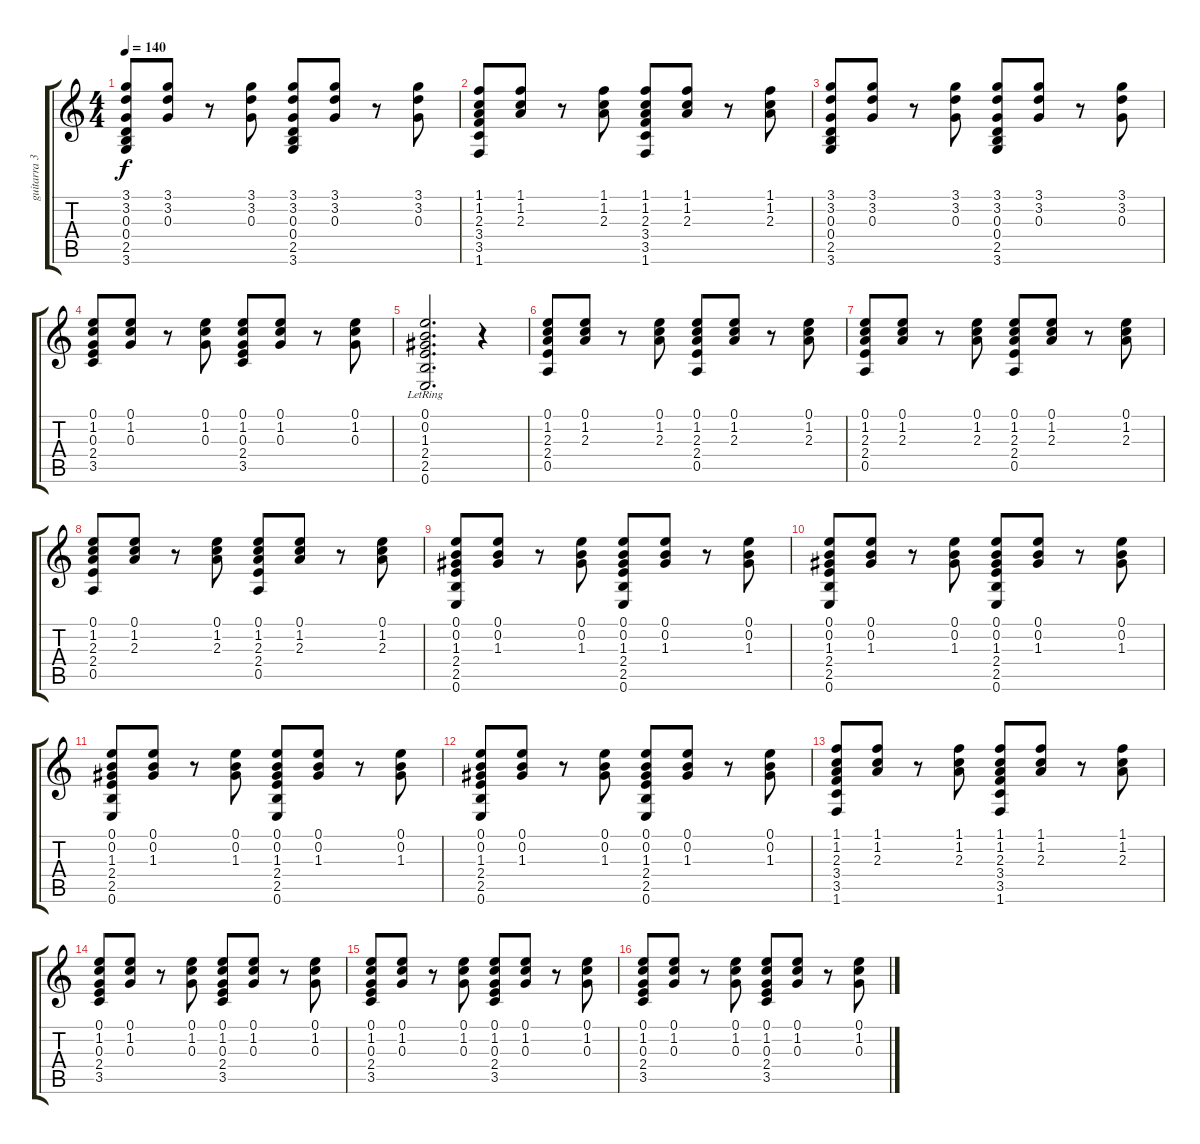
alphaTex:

\track ("guitarra 3  Acustica " "guitarra 3") {instrument acousticguitarsteel}
\staff {score tabs}
\tuning (E4 B3 G3 D3 A2 E2) {hide}
\ts (4 4)
\tempo 140
\clef g2
\ks c
(3.1 3.2 0.3 0.4 2.5 3.6).8{dy f} (3.1 3.2 0.3).8 r.8 (3.1 3.2 0.3).8 (3.1 3.2 0.3 0.4 2.5 3.6).8 (3.1 3.2 0.3).8 r.8 (3.1 3.2 0.3).8 |
(1.1 1.2 2.3 3.4 3.5 1.6).8 (1.1 1.2 2.3).8 r.8 (1.1 1.2 2.3).8 (1.1 1.2 2.3 3.4 3.5 1.6).8 (1.1 1.2 2.3).8 r.8 (1.1 1.2 2.3).8 |
(3.1 3.2 0.3 0.4 2.5 3.6).8 (3.1 3.2 0.3).8 r.8 (3.1 3.2 0.3).8 (3.1 3.2 0.3 0.4 2.5 3.6).8 (3.1 3.2 0.3).8 r.8 (3.1 3.2 0.3).8 |
(0.1 1.2 0.3 2.4 3.5).8 (0.1 1.2 0.3).8 r.8 (0.1 1.2 0.3).8 (0.1 1.2 0.3 2.4 3.5).8 (0.1 1.2 0.3).8 r.8 (0.1 1.2 0.3).8 |
(0.1{lr} 0.2{lr} 1.3{lr} 2.4{lr} 2.5{lr} 0.6{lr}).2{d} r.4 |
(0.1 1.2 2.3 2.4 0.5).8 (0.1 1.2 2.3).8 r.8 (0.1 1.2 2.3).8 (0.1 1.2 2.3 2.4 0.5).8 (0.1 1.2 2.3).8 r.8 (0.1 1.2 2.3).8 |
(0.1 1.2 2.3 2.4 0.5).8 (0.1 1.2 2.3).8 r.8 (0.1 1.2 2.3).8 (0.1 1.2 2.3 2.4 0.5).8 (0.1 1.2 2.3).8 r.8 (0.1 1.2 2.3).8 |
(0.1 1.2 2.3 2.4 0.5).8 (0.1 1.2 2.3).8 r.8 (0.1 1.2 2.3).8 (0.1 1.2 2.3 2.4 0.5).8 (0.1 1.2 2.3).8 r.8 (0.1 1.2 2.3).8 |
(0.1 0.2 1.3 2.4 2.5 0.6).8 (0.1 0.2 1.3).8 r.8 (0.1 0.2 1.3).8 (0.1 0.2 1.3 2.4 2.5 0.6).8 (0.1 0.2 1.3).8 r.8 (0.1 0.2 1.3).8 |
(0.1 0.2 1.3 2.4 2.5 0.6).8 (0.1 0.2 1.3).8 r.8 (0.1 0.2 1.3).8 (0.1 0.2 1.3 2.4 2.5 0.6).8 (0.1 0.2 1.3).8 r.8 (0.1 0.2 1.3).8 |
(0.1 0.2 1.3 2.4 2.5 0.6).8 (0.1 0.2 1.3).8 r.8 (0.1 0.2 1.3).8 (0.1 0.2 1.3 2.4 2.5 0.6).8 (0.1 0.2 1.3).8 r.8 (0.1 0.2 1.3).8 |
(0.1 0.2 1.3 2.4 2.5 0.6).8 (0.1 0.2 1.3).8 r.8 (0.1 0.2 1.3).8 (0.1 0.2 1.3 2.4 2.5 0.6).8 (0.1 0.2 1.3).8 r.8 (0.1 0.2 1.3).8 |
(1.1 1.2 2.3 3.4 3.5 1.6).8 (1.1 1.2 2.3).8 r.8 (1.1 1.2 2.3).8 (1.1 1.2 2.3 3.4 3.5 1.6).8 (1.1 1.2 2.3).8 r.8 (1.1 1.2 2.3).8 |
(0.1 1.2 0.3 2.4 3.5).8 (0.1 1.2 0.3).8 r.8 (0.1 1.2 0.3).8 (0.1 1.2 0.3 2.4 3.5).8 (0.1 1.2 0.3).8 r.8 (0.1 1.2 0.3).8 |
(0.1 1.2 0.3 2.4 3.5).8 (0.1 1.2 0.3).8 r.8 (0.1 1.2 0.3).8 (0.1 1.2 0.3 2.4 3.5).8 (0.1 1.2 0.3).8 r.8 (0.1 1.2 0.3).8 |
(0.1 1.2 0.3 2.4 3.5).8 (0.1 1.2 0.3).8 r.8 (0.1 1.2 0.3).8 (0.1 1.2 0.3 2.4 3.5).8 (0.1 1.2 0.3).8 r.8 (0.1 1.2 0.3).8
